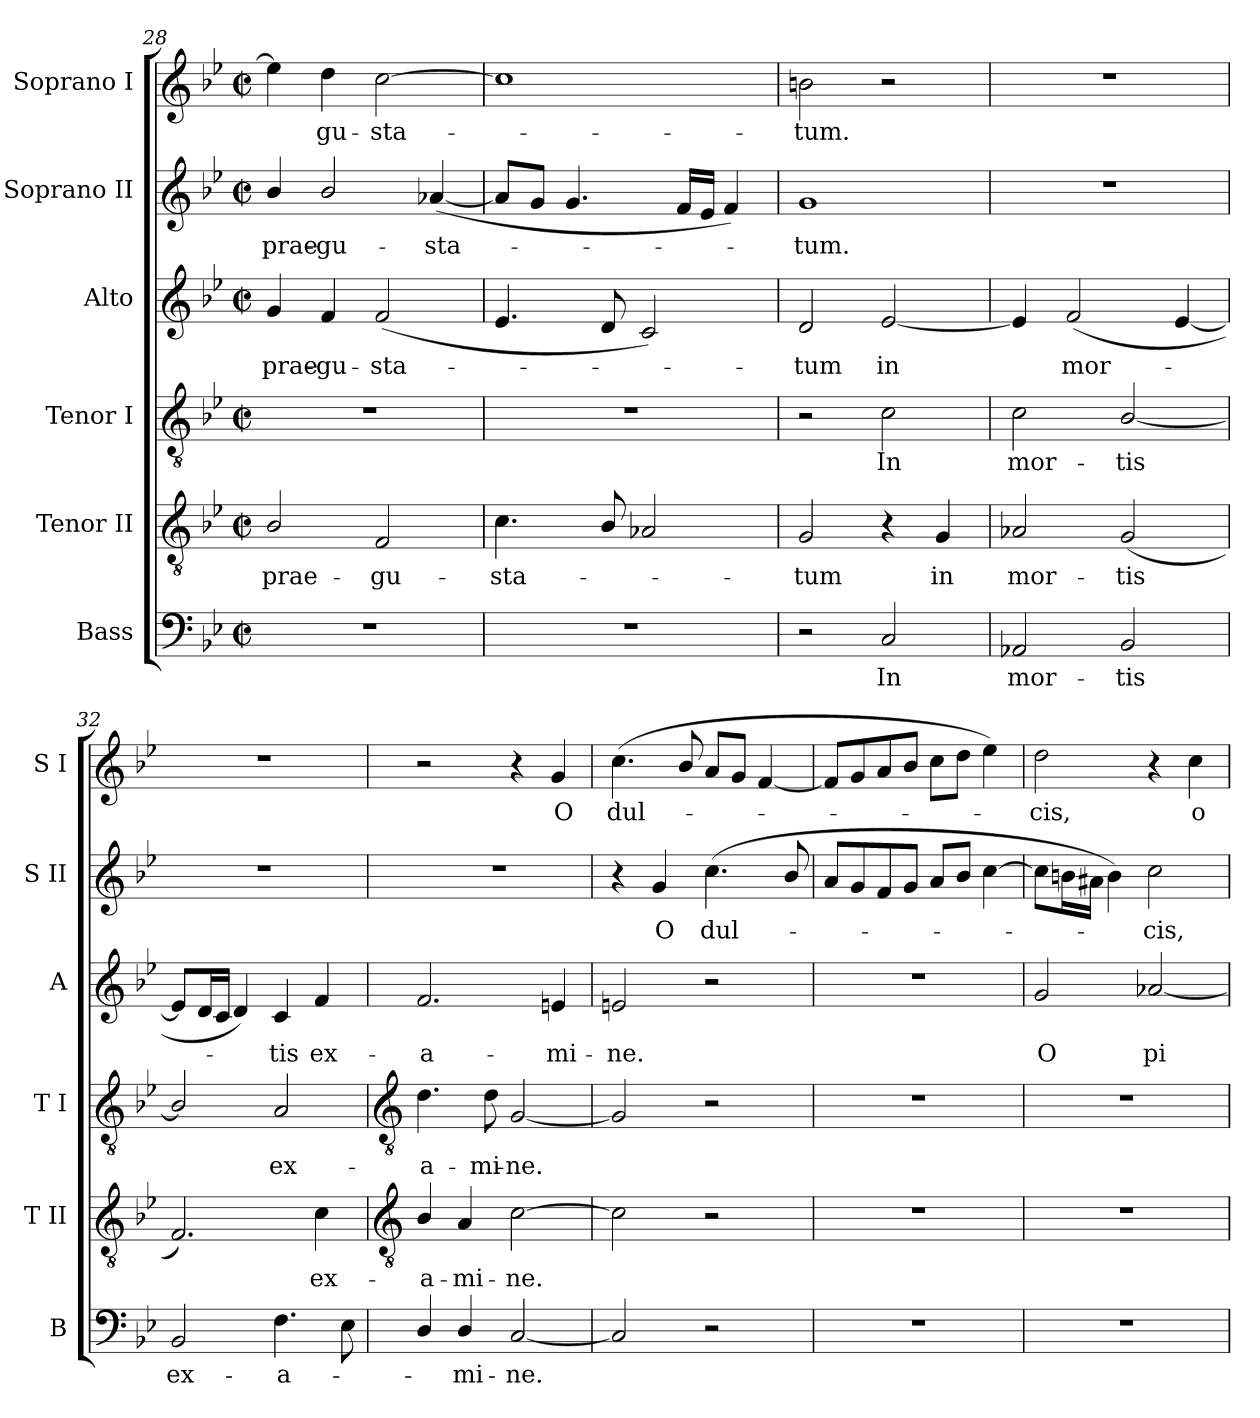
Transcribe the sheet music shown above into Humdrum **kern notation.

**kern	**text	**kern	**text	**kern	**text	**kern	**text	**kern	**text	**kern	**text
*part6	*part6	*part5	*part5	*part4	*part4	*part3	*part3	*part2	*part2	*part1	*part1
*staff6	*staff6	*staff5	*staff5	*staff4	*staff4	*staff3	*staff3	*staff2	*staff2	*staff1	*staff1
*I"Bass	*	*I"Tenor II	*	*I"Tenor I	*	*I"Alto	*	*I"Soprano II	*	*I"Soprano I	*
*I'B	*	*I'T II	*	*I'T I	*	*I'A	*	*I'S II	*	*I'S I	*
*clefF4	*	*clefGv2	*	*clefGv2	*	*clefG2	*	*clefG2	*	*clefG2	*
*k[b-e-]	*	*k[b-e-]	*	*k[b-e-]	*	*k[b-e-]	*	*k[b-e-]	*	*k[b-e-]	*
*B-:	*	*B-:	*	*B-:	*	*B-:	*	*B-:	*	*B-:	*
*M2/2	*	*M2/2	*	*M2/2	*	*M2/2	*	*M2/2	*	*M2/2	*
*met(c|)	*	*met(c|)	*	*met(c|)	*	*met(c|)	*	*met(c|)	*	*met(c|)	*
=28	=28	=28	=28	=28	=28	=28	=28	=28	=28	=28	=28
!	!	!	!LO:LY:b	!	!	!	!LO:LY:b	!	!LO:LY:b	!	!
1r	.	2B-/	prae-	1r	.	4g	prae-	4b-/	prae-	4ee-]	.
!	!	!	!	!	!	!	!LO:LY:b	!	!LO:LY:b	!	!LO:LY:b
.	.	.	.	.	.	4f	-gu-	2b-/	-gu-	4dd	gu-
!	!	!	!LO:LY:b	!	!	!	!LO:LY:b	!	!	!	!LO:LY:b
.	.	2F	-gu-	.	.	(<2f	-sta-	.	.	[2cc	-sta-
!	!	!	!	!	!	!	!	!	!LO:LY:b	!	!
.	.	.	.	.	.	.	.	(<[4a-X	-sta-	.	.
=29	=29	=29	=29	=29	=29	=29	=29	=29	=29	=29	=29
!	!	!	!LO:LY:b	!	!	!	!	!	!	!	!
1r	.	4.c	-sta-	1r	.	4.e-	.	8a-L]	.	1cc]	.
.	.	.	.	.	.	.	.	8gJ	.	.	.
.	.	.	.	.	.	.	.	4.g	.	.	.
.	.	8B-/	.	.	.	8d	.	.	.	.	.
.	.	2A-X	.	.	.	2c)	.	.	.	.	.
.	.	.	.	.	.	.	.	16fLL	.	.	.
.	.	.	.	.	.	.	.	16e-JJ	.	.	.
.	.	.	.	.	.	.	.	4f)	.	.	.
=30	=30	=30	=30	=30	=30	=30	=30	=30	=30	=30	=30
!	!	!	!LO:LY:b	!	!	!	!LO:LY:b	!	!LO:LY:b	!	!LO:LY:b
2r	.	2G	tum	2r	.	2d	tum	1g	tum.	2bn	tum.
!	!LO:LY:b	!	!	!	!LO:LY:b	!	!LO:LY:b	!	!	!	!
2C	In	4r	.	2c	In	[2e-	in	.	.	2r	.
!	!	!	!LO:LY:b	!	!	!	!	!	!	!	!
.	.	4G	in	.	.	.	.	.	.	.	.
=31	=31	=31	=31	=31	=31	=31	=31	=31	=31	=31	=31
!	!LO:LY:b	!	!LO:LY:b	!	!LO:LY:b	!	!	!	!	!	!
2AA-X	mor-	2A-X	mor-	2c	mor-	4e-]	.	1r	.	1r	.
!	!	!	!	!	!	!	!LO:LY:b	!	!	!	!
.	.	.	.	.	.	(<2f	mor-	.	.	.	.
!	!LO:LY:b	!	!LO:LY:b	!	!LO:LY:b	!	!	!	!	!	!
2BB-	-tis	(<2G	-tis	[2B-/	-tis	.	.	.	.	.	.
.	.	.	.	.	.	[4e-	.	.	.	.	.
=32	=32	=32	=32	=32	=32	=32	=32	=32	=32	=32	=32
!	!LO:LY:b	!	!	!	!	!	!	!	!	!	!
2BB-	ex-	2.F)	.	2B-/]	.	8e-L]	.	1r	.	1r	.
.	.	.	.	.	.	16dL	.	.	.	.	.
.	.	.	.	.	.	16cJJ	.	.	.	.	.
.	.	.	.	.	.	4d)	.	.	.	.	.
!	!LO:LY:b	!	!	!	!LO:LY:b	!	!LO:LY:b	!	!	!	!
4.F	-a-	.	.	2A	ex-	4c	tis	.	.	.	.
!	!	!	!LO:LY:b	!	!	!	!LO:LY:b	!	!	!	!
.	.	4c	ex-	.	.	4f	ex-	.	.	.	.
8E-	.	.	.	.	.	.	.	.	.	.	.
!!LO:LB:g=z
=33	=33	=33	=33	=33	=33	=33	=33	=33	=33	=33	=33
*	*	*clefGv2	*	*clefGv2	*	*	*	*	*	*	*
!	!	!	!LO:LY:b	!	!LO:LY:b	!	!LO:LY:b	!	!	!	!
4D/	.	4B-/	-a-	4.d	-a-	2.f	-a-	1r	.	2r	.
!	!LO:LY:b	!	!LO:LY:b	!	!	!	!	!	!	!	!
4D/	mi-	4A	-mi-	.	.	.	.	.	.	.	.
!	!	!	!	!	!LO:LY:b	!	!	!	!	!	!
.	.	.	.	8d	-mi-	.	.	.	.	.	.
!	!LO:LY:b	!	!LO:LY:b	!	!LO:LY:b	!	!	!	!	!	!
[2C	-ne.	[2c	-ne.	[2G	-ne.	.	.	.	.	4r	.
!	!	!	!	!	!	!	!LO:LY:b	!	!	!	!LO:LY:b
.	.	.	.	.	.	4en	-mi-	.	.	4g	O
=34	=34	=34	=34	=34	=34	=34	=34	=34	=34	=34	=34
!	!	!	!	!	!	!	!LO:LY:b	!	!	!	!LO:LY:b
2C]	.	2c]	.	2G]	.	2en	-ne.	4r	.	(>4.cc	dul-
!	!	!	!	!	!	!	!	!	!LO:LY:b	!	!
.	.	.	.	.	.	.	.	4g	O	.	.
.	.	.	.	.	.	.	.	.	.	8b-/	.
!	!	!	!	!	!	!	!	!	!LO:LY:b	!	!
2r	.	2r	.	2r	.	2r	.	(>4.cc	dul-	8aL	.
.	.	.	.	.	.	.	.	.	.	8gJ	.
.	.	.	.	.	.	.	.	.	.	[4f	.
.	.	.	.	.	.	.	.	8b-/	.	.	.
=35	=35	=35	=35	=35	=35	=35	=35	=35	=35	=35	=35
1r	.	1r	.	1r	.	1r	.	8aL	.	8fL]	.
.	.	.	.	.	.	.	.	8g	.	8g	.
.	.	.	.	.	.	.	.	8f	.	8a	.
.	.	.	.	.	.	.	.	8gJ	.	8b-J	.
.	.	.	.	.	.	.	.	8aL	.	8ccL	.
.	.	.	.	.	.	.	.	8b-J	.	8ddJ	.
.	.	.	.	.	.	.	.	[4cc	.	4ee-)	.
=36	=36	=36	=36	=36	=36	=36	=36	=36	=36	=36	=36
!	!	!	!	!	!	!	!LO:LY:b	!	!	!	!LO:LY:b
1r	.	1r	.	1r	.	2g	O	8ccL]	.	2dd	cis,
.	.	.	.	.	.	.	.	16bnL	.	.	.
.	.	.	.	.	.	.	.	16a#XJJ	.	.	.
.	.	.	.	.	.	.	.	4b)	.	.	.
!	!	!	!	!	!	!	!LO:LY:b	!	!LO:LY:b	!	!
.	.	.	.	.	.	[2a-X	pi-	2cc	cis,	4r	.
!	!	!	!	!	!	!	!	!	!	!	!LO:LY:b
.	.	.	.	.	.	.	.	.	.	4cc	o
=	=	=	=	=	=	=	=	=	=	=	=
*-	*-	*-	*-	*-	*-	*-	*-	*-	*-	*-	*-
